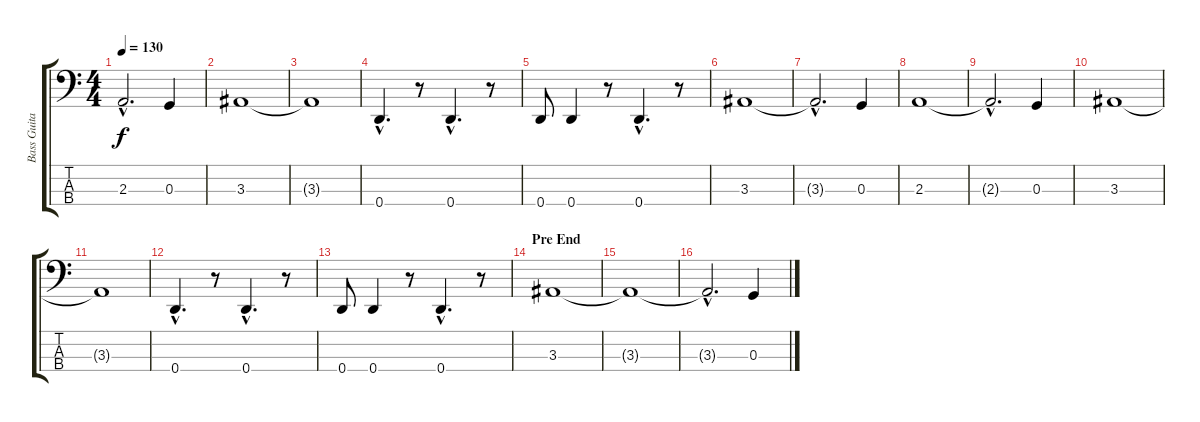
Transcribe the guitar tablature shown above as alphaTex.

\track ("Bass Guitar" "Bass Guita") {instrument electricbasspick}
\staff {score tabs}
\tuning (F2 C2 G1 D1) {hide}
\ts (4 4)
\tempo 130
\clef f4
\ks c
2.3{hac t}.2{d dy f} 0.3.4 |
3.3.1 |
3.3{t}.1 |
0.4{hac}.4{d} r.8 0.4{hac}.4{d} r.8 |
0.4.8 0.4.4 r.8 0.4{hac}.4{d} r.8 |
3.3.1 |
3.3{hac t}.2{d} 0.3.4 |
2.3.1 |
2.3{hac t}.2{d} 0.3.4 |
3.3.1 |
3.3{t}.1 |
0.4{hac}.4{d} r.8 0.4{hac}.4{d} r.8 |
0.4.8 0.4.4 r.8 0.4{hac}.4{d} r.8 |
\section ("" "Pre End")
3.3.1 |
3.3{t}.1 |
3.3{hac t}.2{d} 0.3.4
